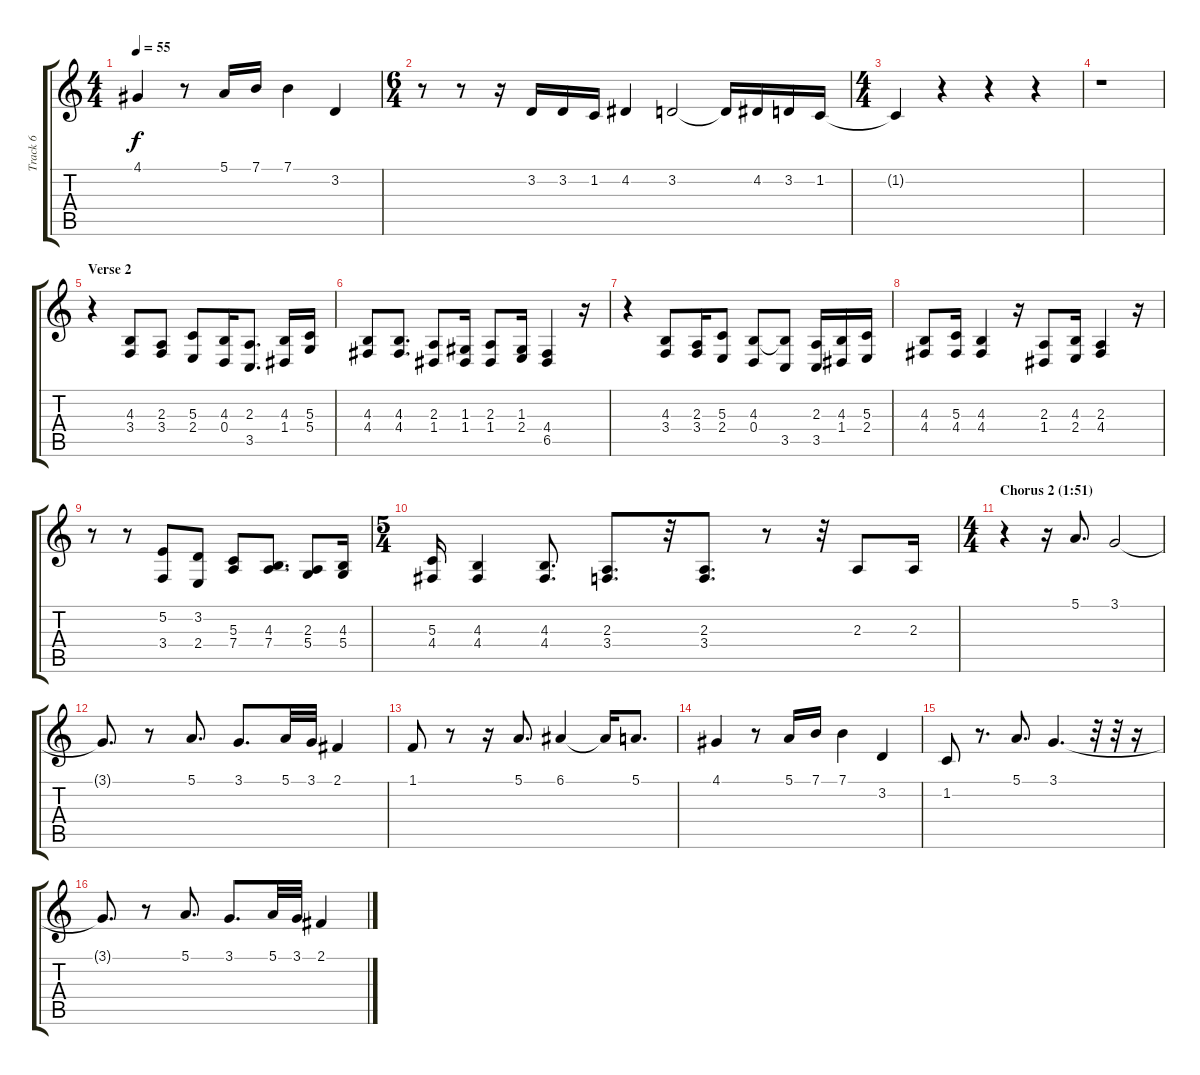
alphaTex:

\track ("Track 6" "Track 6") {instrument altosax}
\staff {score tabs}
\tuning (E4 B3 G3 D3 A2 E2) {hide}
\ts (4 4)
\tempo 55
\clef g2
\ks c
4.1.4{dy f} r.8 5.1.16 7.1.16 7.1.4 3.2.4 |
\ts (6 4)
r.8 r.8 r.16 3.2.16 3.2.16 1.2.16 4.2.4 3.2.2 3.2{t}.16 4.2.16 3.2.16 1.2.16 |
\ts (4 4)
1.2{t}.4 r.4 r.4 r.4 |
r.1 |
\section ("" "Verse 2")
r.4 (4.3 3.4).8 (2.3 3.4).8 (5.3 2.4).8 (4.3 0.4).16 (2.3 3.5).8{d} (4.3 1.4).16 (5.3 5.4).16 |
(4.3 4.4).8 (4.3 4.4).8{d} (2.3 1.4).8 (1.3 1.4).16 (2.3 1.4).8 (1.3 2.4).16 (4.4 6.5).4 r.16 |
r.4 (4.3 3.4).8 (2.3 3.4).16 (5.3 2.4).8 (4.3 0.4).8 (4.3{t} 3.5).8 (2.3 3.5).16 (4.3 1.4).16 (5.3 2.4).16 |
(4.3 4.4).8 (5.3 4.4).16 (4.3 4.4).4 r.16 (2.3 1.4).8 (4.3 2.4).16 (2.3 4.4).4 r.16 |
r.8 r.8 (5.2 3.4).8 (3.2 2.4).8 (5.3 7.4).8 (4.3 7.4).8{d} (2.3 5.4).8 (4.3 5.4).16 |
\ts (5 4)
(5.3 4.4).16 (4.3 4.4).4 (4.3 4.4).8{d} (2.3 3.4).8{d} r.32 (2.3 3.4).8{d} r.8 r.32 2.3.8 2.3.16 |
\ts (4 4)
\section ("" "Chorus 2 (1:51)")
r.4 r.16 5.1.8{d} 3.1.2 |
3.1{t}.8{d} r.8 5.1.8{d} 3.1.8{d} 5.1.32 3.1.32 2.1.4 |
1.1.8 r.8 r.16 5.1.8{d} 6.1.4 6.1{t}.16 5.1.8{d} |
4.1.4 r.8 5.1.16 7.1.16 7.1.4 3.2.4 |
1.2.8 r.8{d} 5.1.8{d} 3.1.4{d} r.32 r.32 r.16 |
3.1{t}.8{d} r.8 5.1.8{d} 3.1.8{d} 5.1.32 3.1.32 2.1.4
